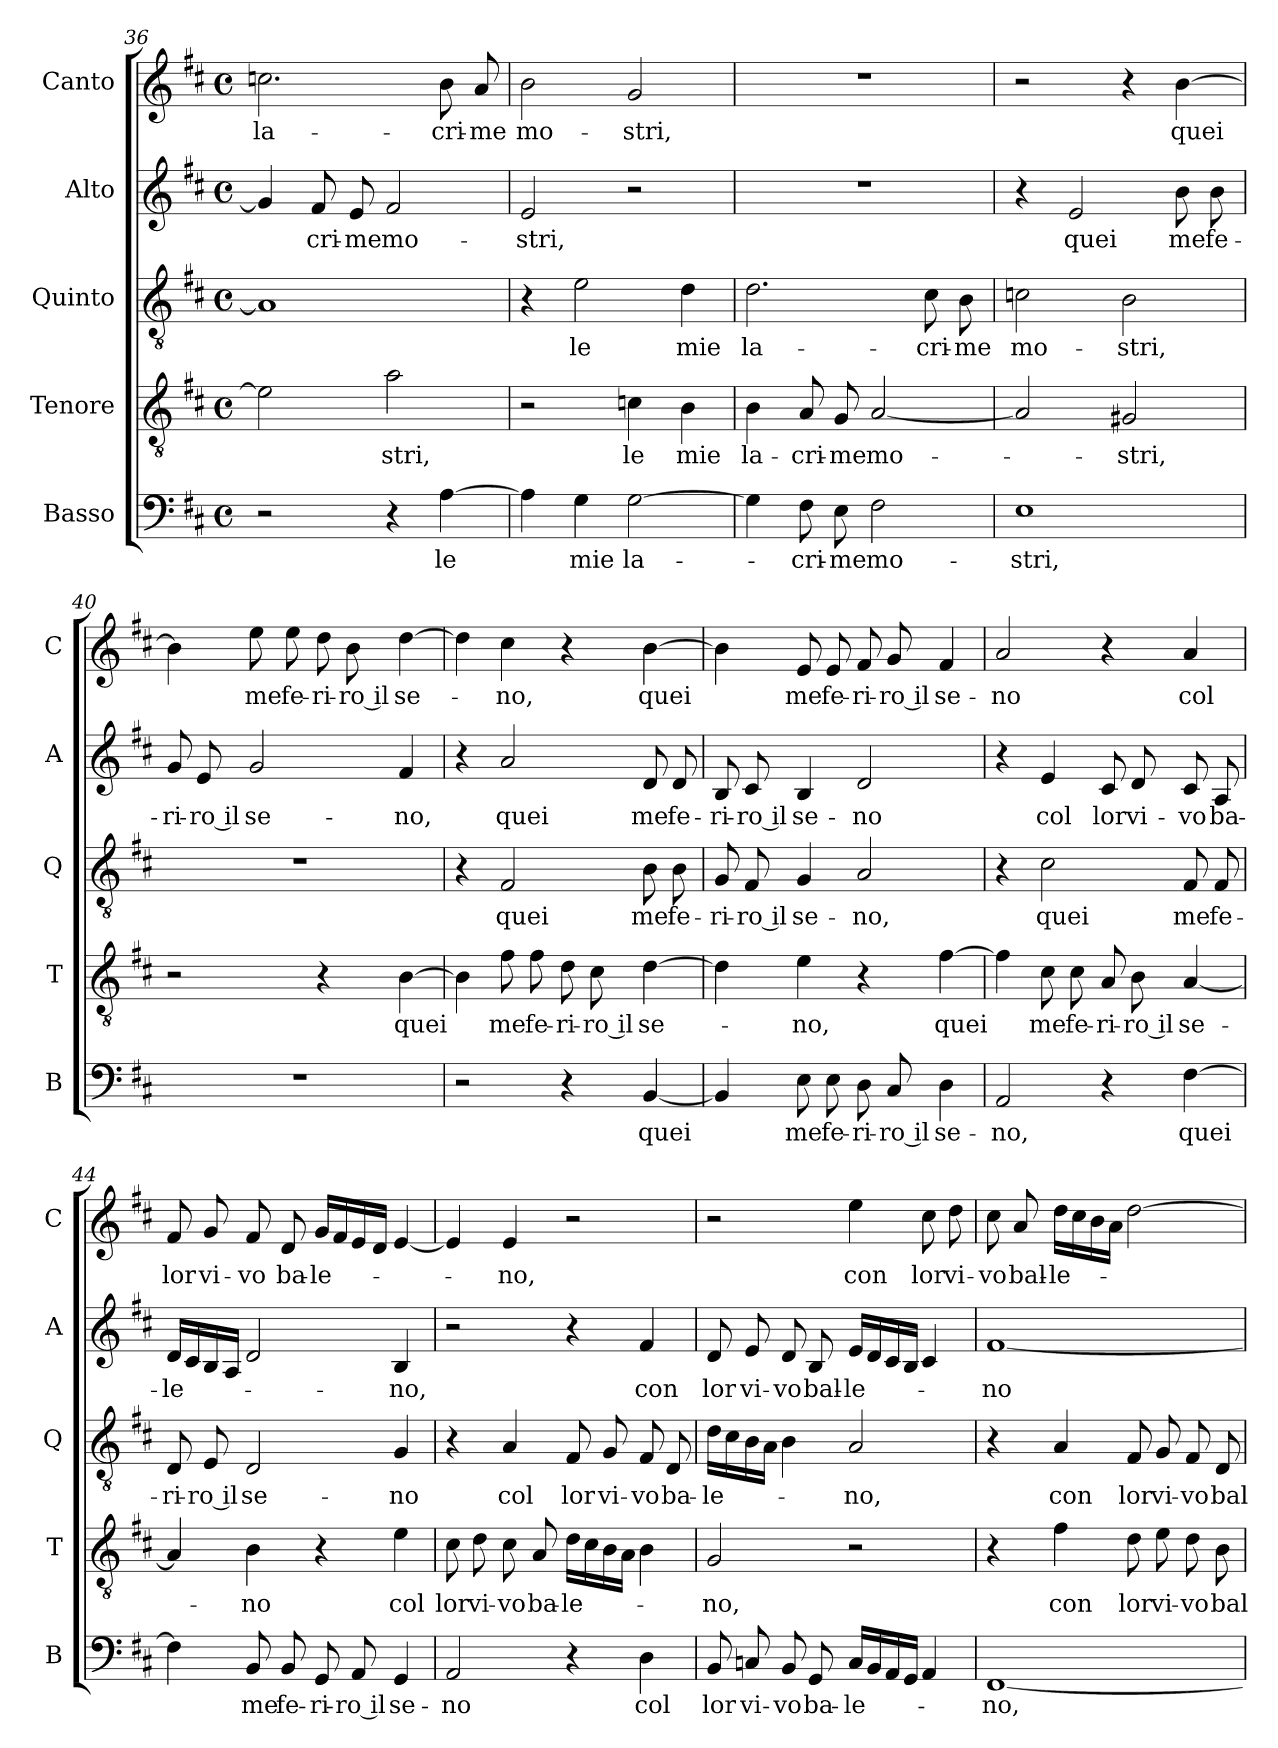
**kern	**text	**kern	**text	**kern	**text	**kern	**text	**kern	**text
*part5	*part5	*part4	*part4	*part3	*part3	*part2	*part2	*part1	*part1
*staff5	*staff5	*staff4	*staff4	*staff3	*staff3	*staff2	*staff2	*staff1	*staff1
*I"Basso	*	*I"Tenore	*	*I"Quinto	*	*I"Alto	*	*I"Canto	*
*I'B	*	*I'T	*	*I'Q	*	*I'A	*	*I'C	*
*clefF4	*	*clefGv2	*	*clefGv2	*	*clefG2	*	*clefG2	*
*k[f#c#]	*	*k[f#c#]	*	*k[f#c#]	*	*k[f#c#]	*	*k[f#c#]	*
*D:	*	*D:	*	*D:	*	*D:	*	*D:	*
*M4/4	*	*M4/4	*	*M4/4	*	*M4/4	*	*M4/4	*
*met(c)	*	*met(c)	*	*met(c)	*	*met(c)	*	*met(c)	*
=36	=36	=36	=36	=36	=36	=36	=36	=36	=36
!	!	!	!	!	!	!	!	!	!LO:LY:b
2r	.	2e\]	.	1A]	.	4g/]	.	2.ccn\	la-
!	!	!	!	!	!	!	!LO:LY:b	!	!
.	.	.	.	.	.	8f#/	-cri-	.	.
!	!	!	!	!	!	!	!LO:LY:b	!	!
.	.	.	.	.	.	8e/	-me	.	.
!	!	!	!LO:LY:b	!	!	!	!LO:LY:b	!	!
4r	.	2a\	-stri,	.	.	2f#/	mo-	.	.
!	!LO:LY:b	!	!	!	!	!	!	!	!LO:LY:b
[4A\	le	.	.	.	.	.	.	8b\	-cri-
!	!	!	!	!	!	!	!	!	!LO:LY:b
.	.	.	.	.	.	.	.	8a/	-me
=37	=37	=37	=37	=37	=37	=37	=37	=37	=37
!	!	!	!	!	!	!	!LO:LY:b	!	!LO:LY:b
4A\]	.	2r	.	4r	.	2e/	-stri,	2b\	mo-
!	!LO:LY:b	!	!	!	!LO:LY:b	!	!	!	!
4G\	mie	.	.	2e\	le	.	.	.	.
!	!LO:LY:b	!	!LO:LY:b	!	!	!	!	!	!LO:LY:b
[2G\	la-	4cn\	le	.	.	2r	.	2g/	-stri,
!	!	!	!LO:LY:b	!	!LO:LY:b	!	!	!	!
.	.	4B\	mie	4d\	mie	.	.	.	.
=38	=38	=38	=38	=38	=38	=38	=38	=38	=38
!	!	!	!LO:LY:b	!	!LO:LY:b	!	!	!	!
4G\]	.	4B\	la-	2.d\	la-	1r	.	1r	.
!	!LO:LY:b	!	!LO:LY:b	!	!	!	!	!	!
8F#\	-cri-	8A/	-cri-	.	.	.	.	.	.
!	!LO:LY:b	!	!LO:LY:b	!	!	!	!	!	!
8E\	-me	8G/	-me	.	.	.	.	.	.
!	!LO:LY:b	!	!LO:LY:b	!	!	!	!	!	!
2F#\	mo-	[2A/	mo-	.	.	.	.	.	.
!	!	!	!	!	!LO:LY:b	!	!	!	!
.	.	.	.	8c#\	-cri-	.	.	.	.
!	!	!	!	!	!LO:LY:b	!	!	!	!
.	.	.	.	8B\	-me	.	.	.	.
=39	=39	=39	=39	=39	=39	=39	=39	=39	=39
!	!LO:LY:b	!	!	!	!LO:LY:b	!	!	!	!
1E	-stri,	2A/]	.	2cn\	mo-	4r	.	2r	.
!	!	!	!	!	!	!	!LO:LY:b	!	!
.	.	.	.	.	.	2e/	quei	.	.
!	!	!	!LO:LY:b	!	!LO:LY:b	!	!	!	!
.	.	2G#X/	-stri,	2B\	-stri,	.	.	4r	.
!	!	!	!	!	!	!	!LO:LY:b	!	!LO:LY:b
.	.	.	.	.	.	8b\	me	[4b\	quei
!	!	!	!	!	!	!	!LO:LY:b	!	!
.	.	.	.	.	.	8b\	fe-	.	.
!!LO:LB:g=z
=40	=40	=40	=40	=40	=40	=40	=40	=40	=40
!	!	!	!	!	!	!	!LO:LY:b	!	!
1r	.	2r	.	1r	.	8g/	-ri-	4b\]	.
!	!	!	!	!	!	!	!LO:LY:b	!	!
.	.	.	.	.	.	8e/	-ro il	.	.
!	!	!	!	!	!	!	!LO:LY:b	!	!LO:LY:b
.	.	.	.	.	.	2g/	se-	8ee\	me
!	!	!	!	!	!	!	!	!	!LO:LY:b
.	.	.	.	.	.	.	.	8ee\	fe-
!	!	!	!	!	!	!	!	!	!LO:LY:b
.	.	4r	.	.	.	.	.	8dd\	-ri-
!	!	!	!	!	!	!	!	!	!LO:LY:b
.	.	.	.	.	.	.	.	8b\	-ro il
!	!	!	!LO:LY:b	!	!	!	!LO:LY:b	!	!LO:LY:b
.	.	[4B\	quei	.	.	4f#/	-no,	[4dd\	se-
=41	=41	=41	=41	=41	=41	=41	=41	=41	=41
2r	.	4B\]	.	4r	.	4r	.	4dd\]	.
!	!	!	!LO:LY:b	!	!LO:LY:b	!	!LO:LY:b	!	!LO:LY:b
.	.	8f#\	me	2F#/	quei	2a/	quei	4cc#\	-no,
!	!	!	!LO:LY:b	!	!	!	!	!	!
.	.	8f#\	fe-	.	.	.	.	.	.
!	!	!	!LO:LY:b	!	!	!	!	!	!
4r	.	8d\	-ri-	.	.	.	.	4r	.
!	!	!	!LO:LY:b	!	!	!	!	!	!
.	.	8c#\	-ro il	.	.	.	.	.	.
!	!LO:LY:b	!	!LO:LY:b	!	!LO:LY:b	!	!LO:LY:b	!	!LO:LY:b
[4BB/	quei	[4d\	se-	8B\	me	8d/	me	[4b\	quei
!	!	!	!	!	!LO:LY:b	!	!LO:LY:b	!	!
.	.	.	.	8B\	fe-	8d/	fe-	.	.
=42	=42	=42	=42	=42	=42	=42	=42	=42	=42
!	!	!	!	!	!LO:LY:b	!	!LO:LY:b	!	!
4BB/]	.	4d\]	.	8G/	-ri-	8B/	-ri-	4b\]	.
!	!	!	!	!	!LO:LY:b	!	!LO:LY:b	!	!
.	.	.	.	8F#/	-ro il	8c#/	-ro il	.	.
!	!LO:LY:b	!	!LO:LY:b	!	!LO:LY:b	!	!LO:LY:b	!	!LO:LY:b
8E\	me	4e\	-no,	4G/	se-	4B/	se-	8e/	me
!	!LO:LY:b	!	!	!	!	!	!	!	!LO:LY:b
8E\	fe-	.	.	.	.	.	.	8e/	fe-
!	!LO:LY:b	!	!	!	!LO:LY:b	!	!LO:LY:b	!	!LO:LY:b
8D\	-ri-	4r	.	2A/	-no,	2d/	-no	8f#/	-ri-
!	!LO:LY:b	!	!	!	!	!	!	!	!LO:LY:b
8C#/	-ro il	.	.	.	.	.	.	8g/	-ro il
!	!LO:LY:b	!	!LO:LY:b	!	!	!	!	!	!LO:LY:b
4D\	se-	[4f#\	quei	.	.	.	.	4f#/	se-
=43	=43	=43	=43	=43	=43	=43	=43	=43	=43
!	!LO:LY:b	!	!	!	!	!	!	!	!LO:LY:b
2AA/	-no,	4f#\]	.	4r	.	4r	.	2a/	-no
!	!	!	!LO:LY:b	!	!LO:LY:b	!	!LO:LY:b	!	!
.	.	8c#\	me	2c#\	quei	4e/	col	.	.
!	!	!	!LO:LY:b	!	!	!	!	!	!
.	.	8c#\	fe-	.	.	.	.	.	.
!	!	!	!LO:LY:b	!	!	!	!LO:LY:b	!	!
4r	.	8A/	-ri-	.	.	8c#/	lor	4r	.
!	!	!	!LO:LY:b	!	!	!	!LO:LY:b	!	!
.	.	8B\	-ro il	.	.	8d/	vi-	.	.
!	!LO:LY:b	!	!LO:LY:b	!	!LO:LY:b	!	!LO:LY:b	!	!LO:LY:b
[4F#\	quei	[4A/	se-	8F#/	me	8c#/	-vo	4a/	col
!	!	!	!	!	!LO:LY:b	!	!LO:LY:b	!	!
.	.	.	.	8F#/	fe-	8A/	ba-	.	.
!!LO:PB:g=z
=44	=44	=44	=44	=44	=44	=44	=44	=44	=44
!	!	!	!	!	!LO:LY:b	!	!LO:LY:b	!	!LO:LY:b
4F#\]	.	4A/]	.	8D/	-ri-	16d/LL	-le-	8f#/	lor
.	.	.	.	.	.	16c#/	.	.	.
!	!	!	!	!	!LO:LY:b	!	!	!	!LO:LY:b
.	.	.	.	8E/	-ro il	16B/	.	8g/	vi-
.	.	.	.	.	.	16A/JJ	.	.	.
!	!LO:LY:b	!	!LO:LY:b	!	!LO:LY:b	!	!	!	!LO:LY:b
8BB/	me	4B\	-no	2D/	se-	2d/	.	8f#/	-vo
!	!LO:LY:b	!	!	!	!	!	!	!	!LO:LY:b
8BB/	fe-	.	.	.	.	.	.	8d/	ba-
!	!LO:LY:b	!	!	!	!	!	!	!	!LO:LY:b
8GG/	-ri-	4r	.	.	.	.	.	16g/LL	-le-
.	.	.	.	.	.	.	.	16f#/	.
!	!LO:LY:b	!	!	!	!	!	!	!	!
8AA/	-ro il	.	.	.	.	.	.	16e/	.
.	.	.	.	.	.	.	.	16d/JJ	.
!	!LO:LY:b	!	!LO:LY:b	!	!LO:LY:b	!	!LO:LY:b	!	!
4GG/	se-	4e\	col	4G/	-no	4B/	-no,	[4e/	.
=45	=45	=45	=45	=45	=45	=45	=45	=45	=45
!	!LO:LY:b	!	!LO:LY:b	!	!	!	!	!	!
2AA/	-no	8c#\	lor	4r	.	2r	.	4e/]	.
!	!	!	!LO:LY:b	!	!	!	!	!	!
.	.	8d\	vi-	.	.	.	.	.	.
!	!	!	!LO:LY:b	!	!LO:LY:b	!	!	!	!LO:LY:b
.	.	8c#\	-vo	4A/	col	.	.	4e/	-no,
!	!	!	!LO:LY:b	!	!	!	!	!	!
.	.	8A/	ba-	.	.	.	.	.	.
!	!	!	!LO:LY:b	!	!LO:LY:b	!	!	!	!
4r	.	16d\LL	-le-	8F#/	lor	4r	.	2r	.
.	.	16c#\	.	.	.	.	.	.	.
!	!	!	!	!	!LO:LY:b	!	!	!	!
.	.	16B\	.	8G/	vi-	.	.	.	.
.	.	16A\JJ	.	.	.	.	.	.	.
!	!LO:LY:b	!	!	!	!LO:LY:b	!	!LO:LY:b	!	!
4D\	col	4B\	.	8F#/	-vo	4f#/	con	.	.
!	!	!	!	!	!LO:LY:b	!	!	!	!
.	.	.	.	8D/	ba-	.	.	.	.
=46	=46	=46	=46	=46	=46	=46	=46	=46	=46
!	!LO:LY:b	!	!LO:LY:b	!	!LO:LY:b	!	!LO:LY:b	!	!
8BB/	lor	2G/	-no,	16d\LL	-le-	8d/	lor	2r	.
.	.	.	.	16c#\	.	.	.	.	.
!	!LO:LY:b	!	!	!	!	!	!LO:LY:b	!	!
8Cn/	vi-	.	.	16B\	.	8e/	vi-	.	.
.	.	.	.	16A\JJ	.	.	.	.	.
!	!LO:LY:b	!	!	!	!	!	!LO:LY:b	!	!
8BB/	-vo	.	.	4B\	.	8d/	-vo	.	.
!	!LO:LY:b	!	!	!	!	!	!LO:LY:b	!	!
8GG/	ba-	.	.	.	.	8B/	bal-	.	.
!	!LO:LY:b	!	!	!	!LO:LY:b	!	!LO:LY:b	!	!LO:LY:b
16C/LL	-le-	2r	.	2A/	-no,	16e/LL	-le-	4ee\	con
16BB/	.	.	.	.	.	16d/	.	.	.
16AA/	.	.	.	.	.	16c#/	.	.	.
16GG/JJ	.	.	.	.	.	16B/JJ	.	.	.
!	!	!	!	!	!	!	!	!	!LO:LY:b
4AA/	.	.	.	.	.	4c#/	.	8cc#\	lor
!	!	!	!	!	!	!	!	!	!LO:LY:b
.	.	.	.	.	.	.	.	8dd\	vi-
=47	=47	=47	=47	=47	=47	=47	=47	=47	=47
!	!LO:LY:b	!	!	!	!	!	!LO:LY:b	!	!LO:LY:b
[1FF#	-no,	4r	.	4r	.	[1f#	-no	8cc#\	-vo
!	!	!	!	!	!	!	!	!	!LO:LY:b
.	.	.	.	.	.	.	.	8a/	bal-
!	!	!	!LO:LY:b	!	!LO:LY:b	!	!	!	!LO:LY:b
.	.	4f#\	con	4A/	con	.	.	16dd\LL	-le-
.	.	.	.	.	.	.	.	16cc#\	.
.	.	.	.	.	.	.	.	16b\	.
.	.	.	.	.	.	.	.	16a\JJ	.
!	!	!	!LO:LY:b	!	!LO:LY:b	!	!	!	!
.	.	8d\	lor	8F#/	lor	.	.	[2dd\	.
!	!	!	!LO:LY:b	!	!LO:LY:b	!	!	!	!
.	.	8e\	vi-	8G/	vi-	.	.	.	.
!	!	!	!LO:LY:b	!	!LO:LY:b	!	!	!	!
.	.	8d\	-vo	8F#/	-vo	.	.	.	.
!	!	!	!LO:LY:b	!	!LO:LY:b	!	!	!	!
.	.	8B\	bal-	8D/	bal-	.	.	.	.
=	=	=	=	=	=	=	=	=	=
*-	*-	*-	*-	*-	*-	*-	*-	*-	*-
